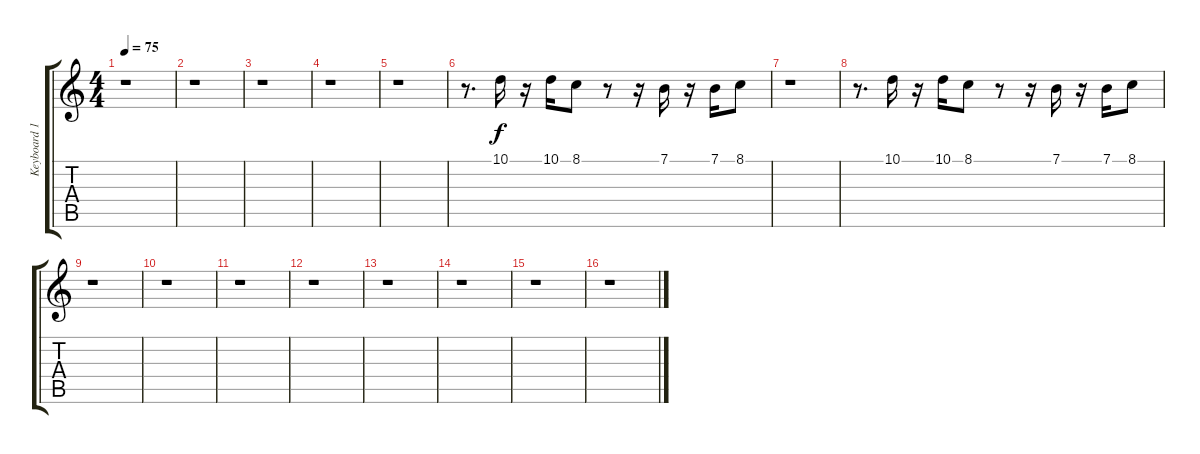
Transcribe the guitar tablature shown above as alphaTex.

\track ("Keyboard 1." "Keyboard 1") {instrument stringensemble1}
\staff {score tabs}
\tuning (E4 B3 G3 D3 A2 E2) {hide}
\ts (4 4)
\tempo 75
\clef g2
\ks c
r.1{dy f} |
r.1 |
r.1 |
r.1 |
r.1 |
r.8{d} 10.1.16 r.16 10.1.16 8.1.8 r.8 r.16 7.1.16 r.16 7.1.16 8.1.8 |
r.1 |
r.8{d} 10.1.16 r.16 10.1.16 8.1.8 r.8 r.16 7.1.16 r.16 7.1.16 8.1.8 |
r.1 |
r.1 |
r.1 |
r.1 |
r.1 |
r.1 |
r.1 |
r.1
